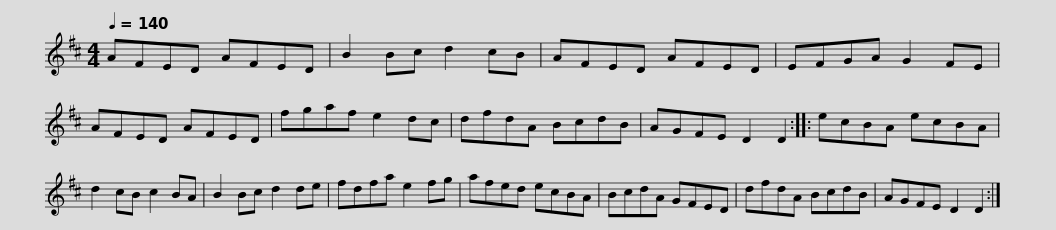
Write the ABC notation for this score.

X:1
L:1/8
Q:1/4=140
M:4/4
I:linebreak $
K:D
V:1 treble
V:1
 AFED AFED | B2 Bc d2 cB | AFED AFED | EFGA G2 FE | AFED AFED | %5
 fgaf e2 dc |$ dfdA BcdB | AGFE D2 D2 :: ecBA ecBA | d2 cB c2 BA | %10
 B2 Bc d2 de | fdfa e2 fg |$ afed ecBA | BcdA GFED | dfdA BcdB | %15
 AGFE D2 D2 :| %16
